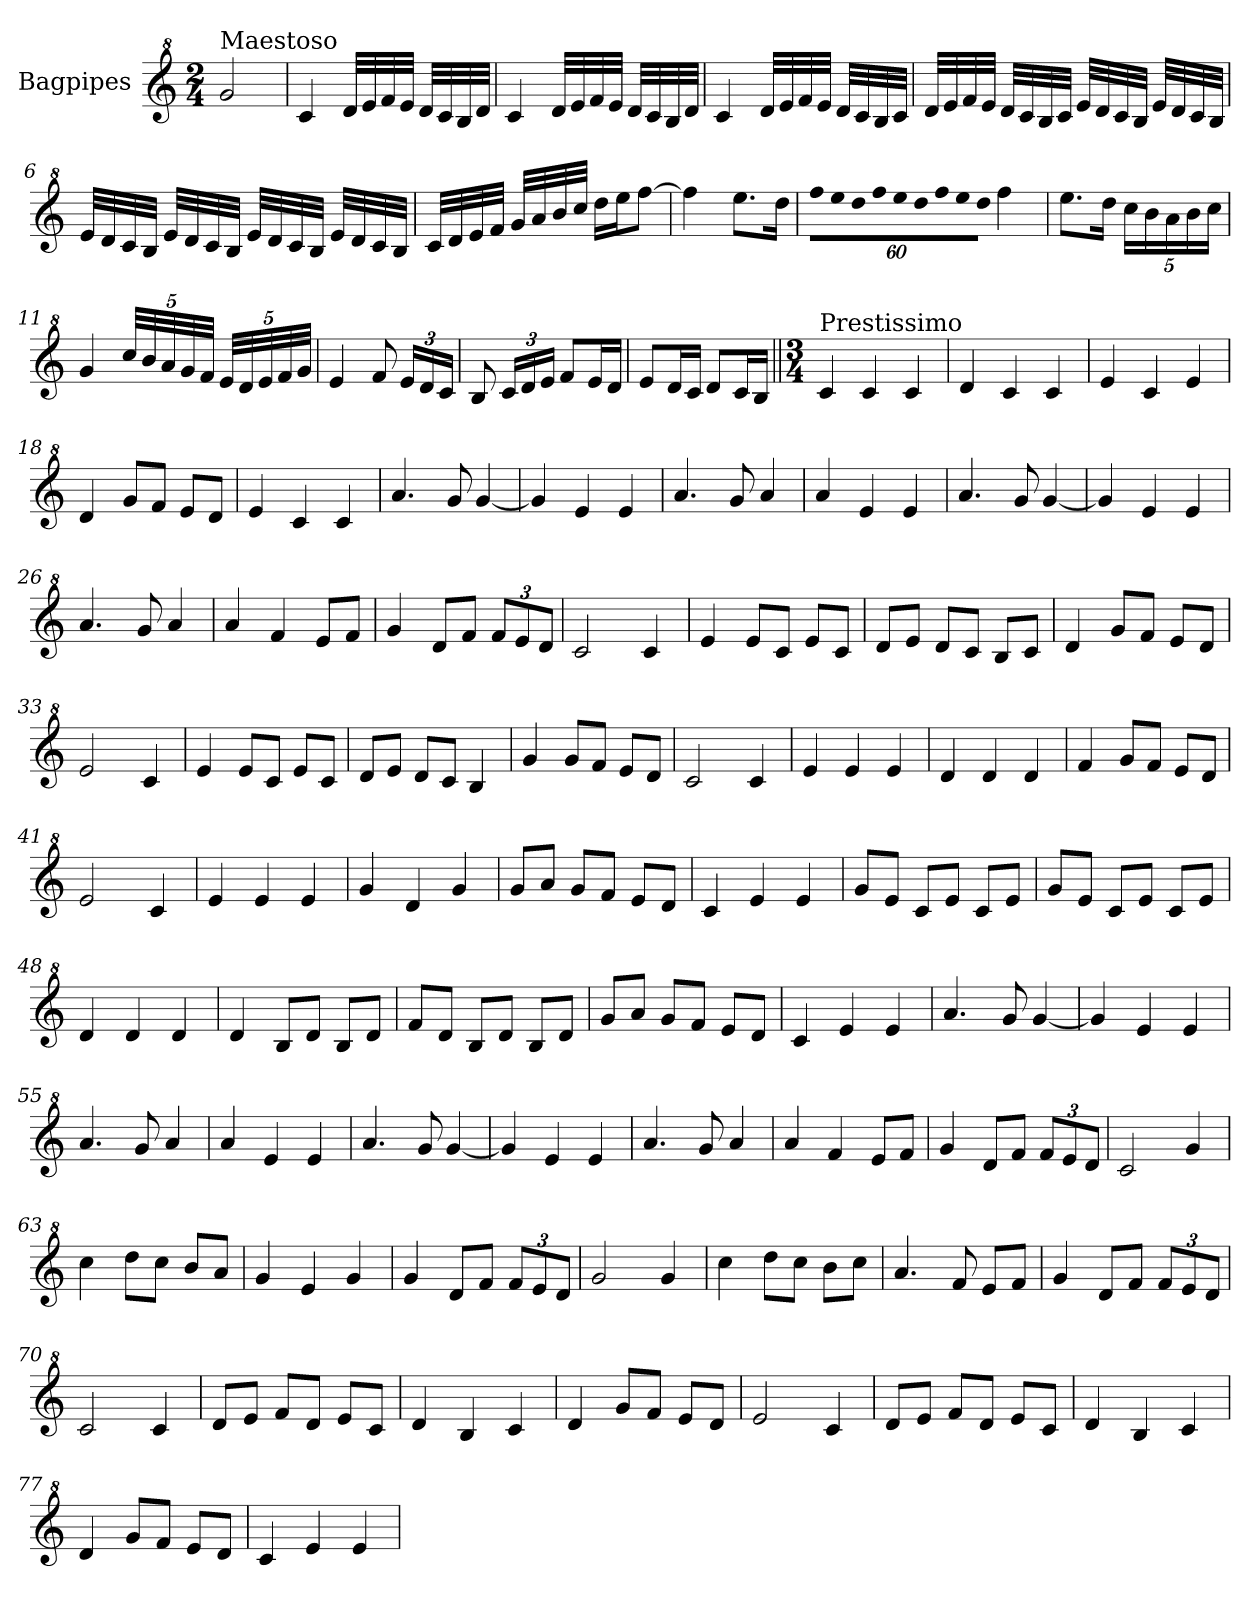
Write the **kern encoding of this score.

**kern
*part1
*staff1
*I"Bagpipes
*I'Bag
*clefG^2
*k[]
*C:
*M2/4
=1
!LO:TX:a:t=Maestoso
2gg/
=2
4cc/
32dd/LLL
32ee/
32ff/
32ee/JJJ
32dd/LLL
32cc/
32b/
32dd/JJJ
=3
4cc/
32dd/LLL
32ee/
32ff/
32ee/JJJ
32dd/LLL
32cc/
32b/
32dd/JJJ
=4
4cc/
32dd/LLL
32ee/
32ff/
32ee/JJJ
32dd/LLL
32cc/
32b/
32cc/JJJ
!!LO:LB:g=z
=5
32dd/LLL
32ee/
32ff/
32ee/JJJ
32dd/LLL
32cc/
32b/
32cc/JJJ
32ee/LLL
32dd/
32cc/
32b/JJJ
32ee/LLL
32dd/
32cc/
32b/JJJ
=6
32ee/LLL
32dd/
32cc/
32b/JJJ
32ee/LLL
32dd/
32cc/
32b/JJJ
32ee/LLL
32dd/
32cc/
32b/JJJ
32ee/LLL
32dd/
32cc/
32b/JJJ
=7
32cc/LLL
32dd/
32ee/
32ff/JJJ
32gg/LLL
32aa/
32bb/
32ccc/JJJ
16ddd\LL
16eee\J
[8fff\J
!!LO:LB:g=z
=8
4fff\]
8.eee\L
16ddd\Jk
=9
*Xbrackettup
!LO:N:vis=32
1920%53fff\LLL
!LO:N:vis=32
1920%53eee\
!LO:N:vis=32
1920%53ddd\
!LO:N:vis=32
1920%53fff\
!LO:N:vis=32
1920%53eee\
!LO:N:vis=32
1920%53ddd\
!LO:N:vis=32
1920%53fff\
!LO:N:vis=32
1920%53eee\
!LO:N:vis=32
1920%53ddd\JJJ
640ryy
4fff\
=10
8.eee\L
16ddd\Jk
20ccc\LL
20bb\
20aa\
20bb\
20ccc\JJ
=11
4gg/
40ccc/LLL
40bb/
40aa/
40gg/
40ff/JJJ
40ee/LLL
40dd/
40ee/
40ff/
40gg/JJJ
=12
4ee/
8ff/
24ee/LL
24dd/
24cc/JJ
!!LO:LB:g=z
=13
8b/
24cc/LL
24dd/
24ee/JJ
8ff/L
16ee/L
16dd/JJ
=14
8ee/L
16dd/L
16cc/JJ
8dd/L
16cc/L
16b/JJ
=15||
*M3/4
!LO:TX:a:t=Prestissimo
4cc/
4cc/
4cc/
=16
4dd/
4cc/
4cc/
=17
4ee/
4cc/
4ee/
=18
4dd/
8gg/L
8ff/J
8ee/L
8dd/J
=19
4ee/
4cc/
4cc/
=20
4.aa/
8gg/
[4gg/
!!LO:LB:g=z
=21
4gg/]
4ee/
4ee/
=22
4.aa/
8gg/
4aa/
=23
4aa/
4ee/
4ee/
=24
4.aa/
8gg/
[4gg/
=25
4gg/]
4ee/
4ee/
=26
4.aa/
8gg/
4aa/
=27
4aa/
4ff/
8ee/L
8ff/J
=28
4gg/
8dd/L
8ff/J
12ff/L
12ee/
12dd/J
=29
2cc/
4cc/
=30
4ee/
8ee/L
8cc/J
8ee/L
8cc/J
!!LO:LB:g=z
=31
8dd/L
8ee/J
8dd/L
8cc/J
8b/L
8cc/J
=32
4dd/
8gg/L
8ff/J
8ee/L
8dd/J
=33
2ee/
4cc/
=34
4ee/
8ee/L
8cc/J
8ee/L
8cc/J
=35
8dd/L
8ee/J
8dd/L
8cc/J
4b/
=36
4gg/
8gg/L
8ff/J
8ee/L
8dd/J
=37
2cc/
4cc/
=38
4ee/
4ee/
4ee/
=39
4dd/
4dd/
4dd/
!!LO:LB:g=z
=40
4ff/
8gg/L
8ff/J
8ee/L
8dd/J
=41
2ee/
4cc/
=42
4ee/
4ee/
4ee/
=43
4gg/
4dd/
4gg/
=44
8gg/L
8aa/J
8gg/L
8ff/J
8ee/L
8dd/J
=45
4cc/
4ee/
4ee/
=46
8gg/L
8ee/J
8cc/L
8ee/J
8cc/L
8ee/J
=47
8gg/L
8ee/J
8cc/L
8ee/J
8cc/L
8ee/J
=48
4dd/
4dd/
4dd/
!!LO:LB:g=z
=49
4dd/
8b/L
8dd/J
8b/L
8dd/J
=50
8ff/L
8dd/J
8b/L
8dd/J
8b/L
8dd/J
=51
8gg/L
8aa/J
8gg/L
8ff/J
8ee/L
8dd/J
=52
4cc/
4ee/
4ee/
=53
4.aa/
8gg/
[4gg/
=54
4gg/]
4ee/
4ee/
=55
4.aa/
8gg/
4aa/
=56
4aa/
4ee/
4ee/
=57
4.aa/
8gg/
[4gg/
!!LO:LB:g=z
=58
4gg/]
4ee/
4ee/
=59
4.aa/
8gg/
4aa/
=60
4aa/
4ff/
8ee/L
8ff/J
=61
4gg/
8dd/L
8ff/J
12ff/L
12ee/
12dd/J
=62
2cc/
4gg/
=63
4ccc\
8ddd\L
8ccc\J
8bb/L
8aa/J
=64
4gg/
4ee/
4gg/
=65
4gg/
8dd/L
8ff/J
12ff/L
12ee/
12dd/J
=66
2gg/
4gg/
!!LO:PB:g=z
=67
4ccc\
8ddd\L
8ccc\J
8bb\L
8ccc\J
=68
4.aa/
8ff/
8ee/L
8ff/J
=69
4gg/
8dd/L
8ff/J
12ff/L
12ee/
12dd/J
=70
2cc/
4cc/
=71
8dd/L
8ee/J
8ff/L
8dd/J
8ee/L
8cc/J
=72
4dd/
4b/
4cc/
=73
4dd/
8gg/L
8ff/J
8ee/L
8dd/J
=74
2ee/
4cc/
!!LO:LB:g=z
=75
8dd/L
8ee/J
8ff/L
8dd/J
8ee/L
8cc/J
=76
4dd/
4b/
4cc/
=77
4dd/
8gg/L
8ff/J
8ee/L
8dd/J
=78
4cc/
4ee/
4ee/
=
*-
